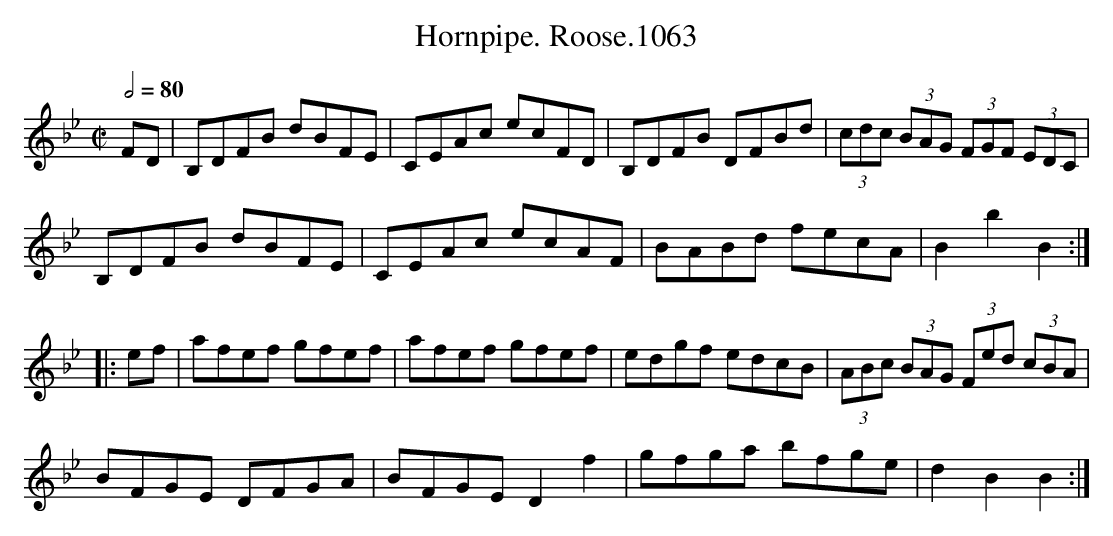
X:1
T:Hornpipe. Roose.1063
M:C|
L:1/8
Q:1/2=80
K:Bb
FD | B,DFB dBFE | CEAc ecFD | B,DFB DFBd | (3cdc (3BAG (3FGF (3EDC |
B,DFB dBFE | CEAc ecAF | BABd fecA | B2b2B2:|
|:ef | afef gfef | afef gfef | edgf edcB | (3ABc (3BAG (3Fed (3cBA |
BFGE DFGA | BFGE D2f2 | gfga bfge | d2B2B2:|
